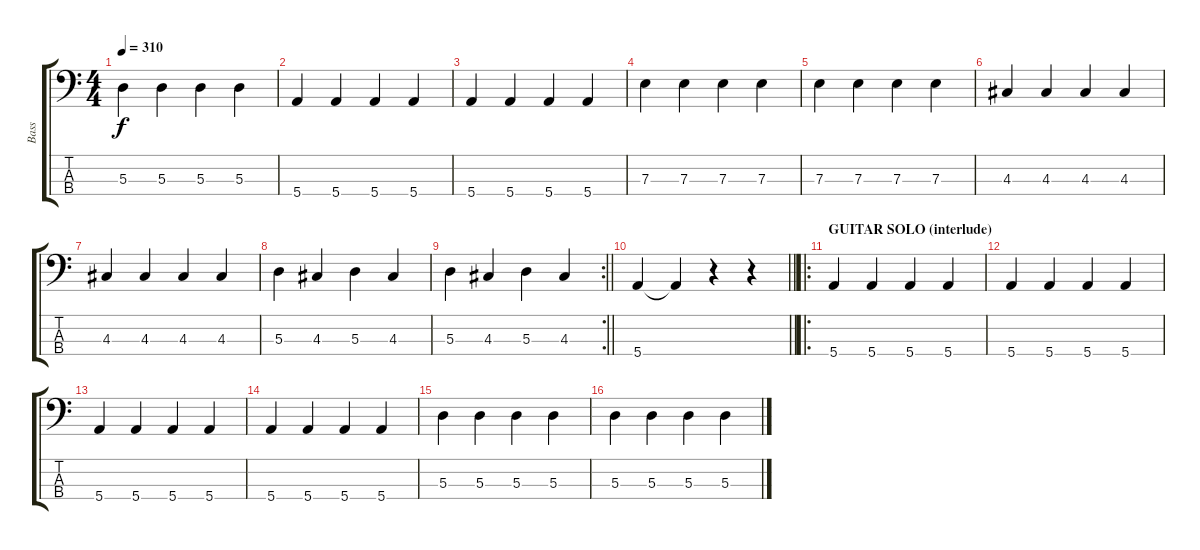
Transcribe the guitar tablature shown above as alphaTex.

\track ("Bass" "Bass") {instrument electricbassfinger}
\staff {score tabs}
\tuning (G2 D2 A1 E1) {hide}
\ts (4 4)
\tempo 310
\clef f4
\ks c
5.3.4{dy f} 5.3.4 5.3.4 5.3.4 |
5.4.4 5.4.4 5.4.4 5.4.4 |
5.4.4 5.4.4 5.4.4 5.4.4 |
7.3.4 7.3.4 7.3.4 7.3.4 |
7.3.4 7.3.4 7.3.4 7.3.4 |
4.3.4 4.3.4 4.3.4 4.3.4 |
4.3.4 4.3.4 4.3.4 4.3.4 |
5.3.4 4.3.4 5.3.4 4.3.4 |
\rc 2
\barLineRight lightlight
5.3.4 4.3.4 5.3.4 4.3.4 |
\barLineRight lightlight
5.4.4 5.4{t}.4 r.4 r.4 |
\ro
\section ("" "GUITAR SOLO (interlude)")
5.4.4 5.4.4 5.4.4 5.4.4 |
5.4.4 5.4.4 5.4.4 5.4.4 |
5.4.4 5.4.4 5.4.4 5.4.4 |
5.4.4 5.4.4 5.4.4 5.4.4 |
5.3.4 5.3.4 5.3.4 5.3.4 |
5.3.4 5.3.4 5.3.4 5.3.4
